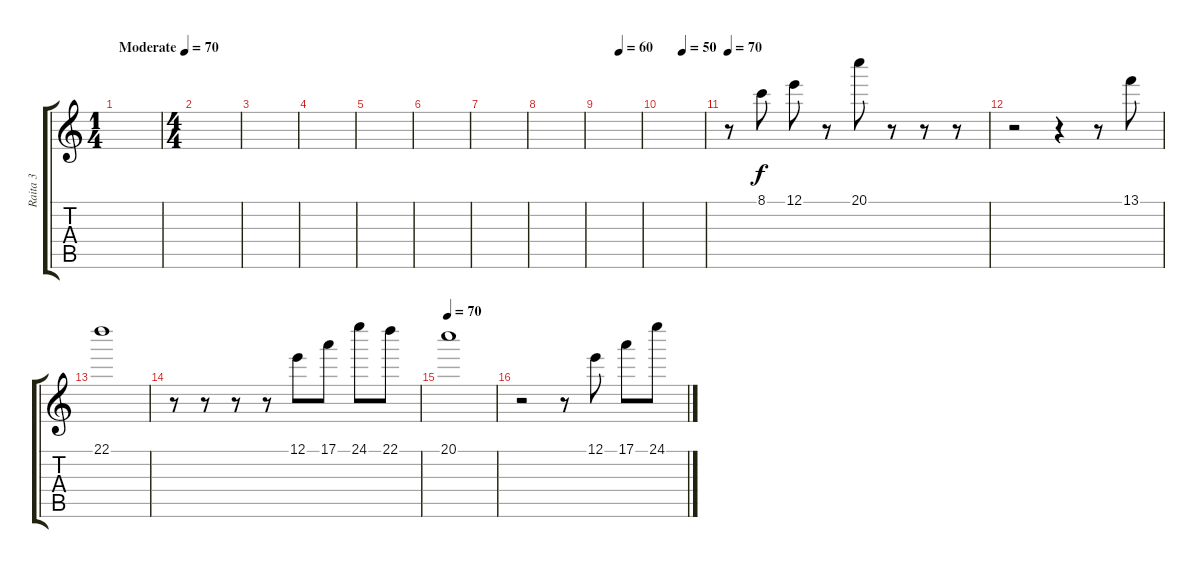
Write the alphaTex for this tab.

\track ("Raita 3" "Raita 3") {instrument musicbox}
\staff {score tabs}
\tuning (E5 B3 G3 D3 A2 E2) {hide}
\ts (1 4)
\tempo (70 "Moderate")
\clef g2
\ks c
|
\ts (4 4)
|
|
|
|
|
|
|
\tempo (60 0.5)
|
\tempo (50 0.5)
|
\tempo 70
r.8 8.1.8 12.1.8 r.8 20.1.8 r.8 r.8 r.8 |
r.2 r.4 r.8 13.1.8 |
22.1.1 |
r.8 r.8 r.8 r.8 12.1.8 17.1.8 24.1.8 22.1.8 |
\tempo 70
20.1.1 |
r.2 r.8 12.1.8 17.1.8 24.1.8
